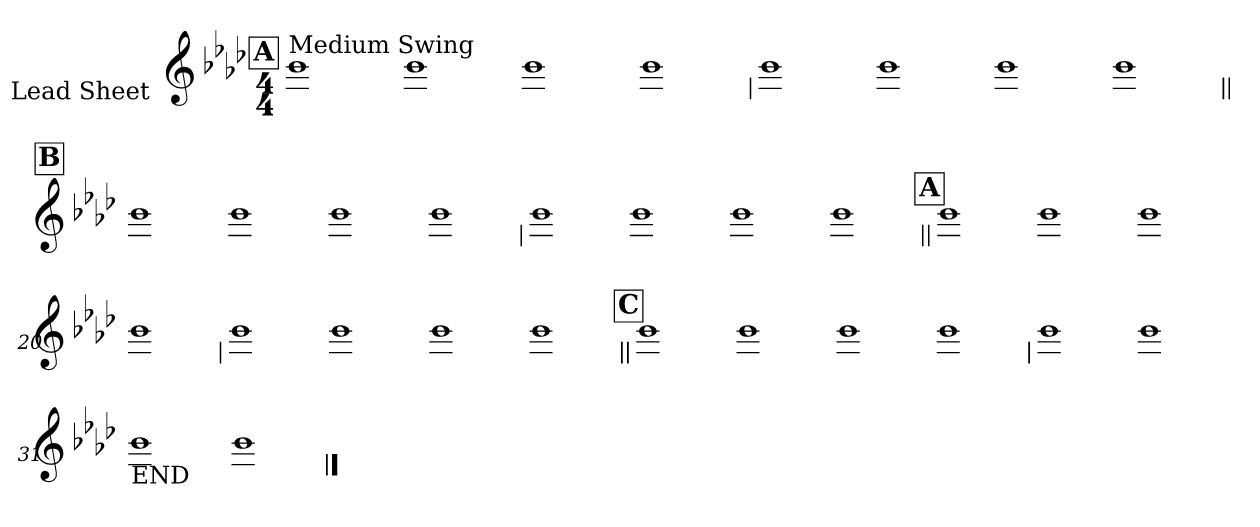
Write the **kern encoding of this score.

**kern
*part1
*staff1
*I"Lead Sheet
*stria0
*clefG2
*k[b-e-a-d-]
*A-:
*M4/4
!!LO:REH:place=s1:a:t=A
=1||
!LO:TX:a:t=Medium Swing
1b-
=2-
1b-
=3-
1b-
=4-
1b-
!!LO:LB:g=z
=5
1b-
=6-
1b-
=7-
1b-
=8-
1b-
!!LO:LB:g=z
!!LO:REH:place=s1:a:t=B
=9||
1b-
=10-
1b-
=11-
1b-
=12-
1b-
!!LO:LB:g=z
=13
1b-
=14-
1b-
=15-
1b-
=16-
1b-
!!LO:LB:g=z
!!LO:REH:place=s1:a:t=A
=17||
1b-
=18-
1b-
=19-
1b-
=20-
1b-
!!LO:LB:g=z
=21
1b-
=22-
1b-
=23-
1b-
=24-
1b-
!!LO:LB:g=z
!!LO:REH:place=s1:a:t=C
=25||
1b-
=26-
1b-
=27-
1b-
=28-
1b-
!!LO:LB:g=z
=29
1b-
=30-
1b-
=31-
!LO:TX:b:t=END
1b-
=32-
1b-
==
*-
